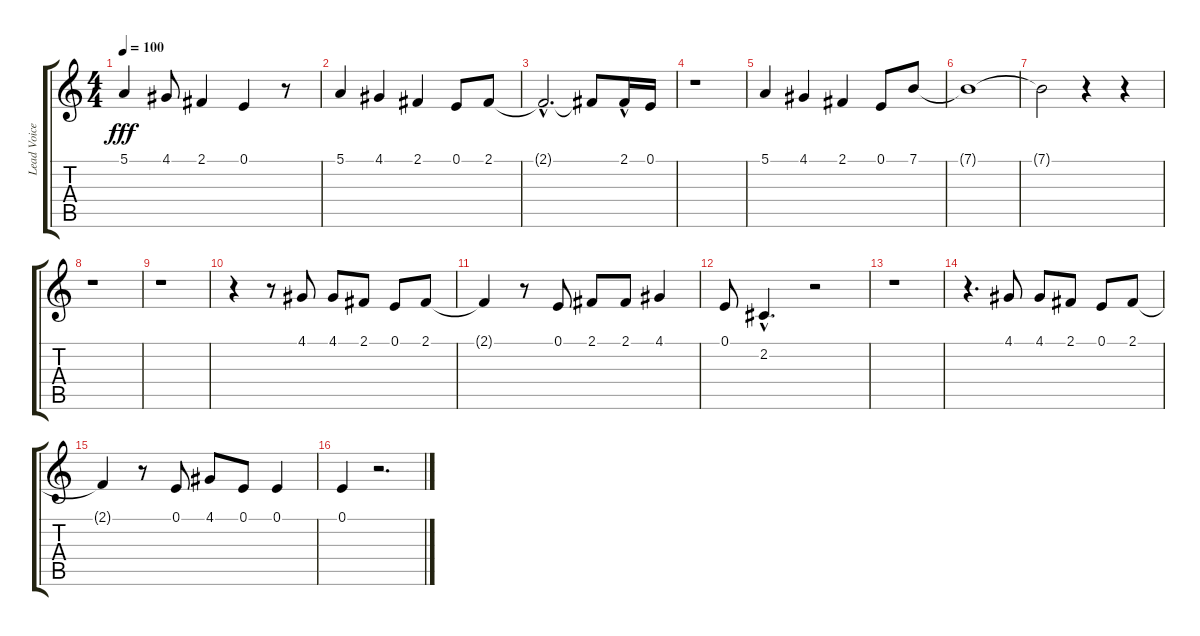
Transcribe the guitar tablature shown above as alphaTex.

\track ("Lead Voice" "Lead Voice") {instrument altosax}
\staff {score tabs}
\tuning (E4 B3 G3 D3 A2 E2) {hide}
\ts (4 4)
\tempo 100
\clef g2
\ks c
5.1.4{dy fff} 4.1.8 2.1.4 0.1.4 r.8 |
5.1.4 4.1.4 2.1.4 0.1.8 2.1.8 |
2.1{hac t}.2{d} 2.1{t}.8 2.1{hac}.16 0.1.16 |
r.1 |
5.1.4 4.1.4 2.1.4 0.1.8 7.1.8 |
7.1{t}.1 |
7.1{t}.2 r.4 r.4 |
r.1 |
r.1 |
r.4 r.8 4.1.8 4.1.8 2.1.8 0.1.8 2.1.8 |
2.1{t}.4 r.8 0.1.8 2.1.8 2.1.8 4.1.4 |
0.1.8 2.2{hac}.4{d} r.2 |
r.1 |
r.4{d} 4.1.8 4.1.8 2.1.8 0.1.8 2.1.8 |
2.1{t}.4 r.8 0.1.8 4.1.8 0.1.8 0.1.4 |
0.1.4 r.2{d}
